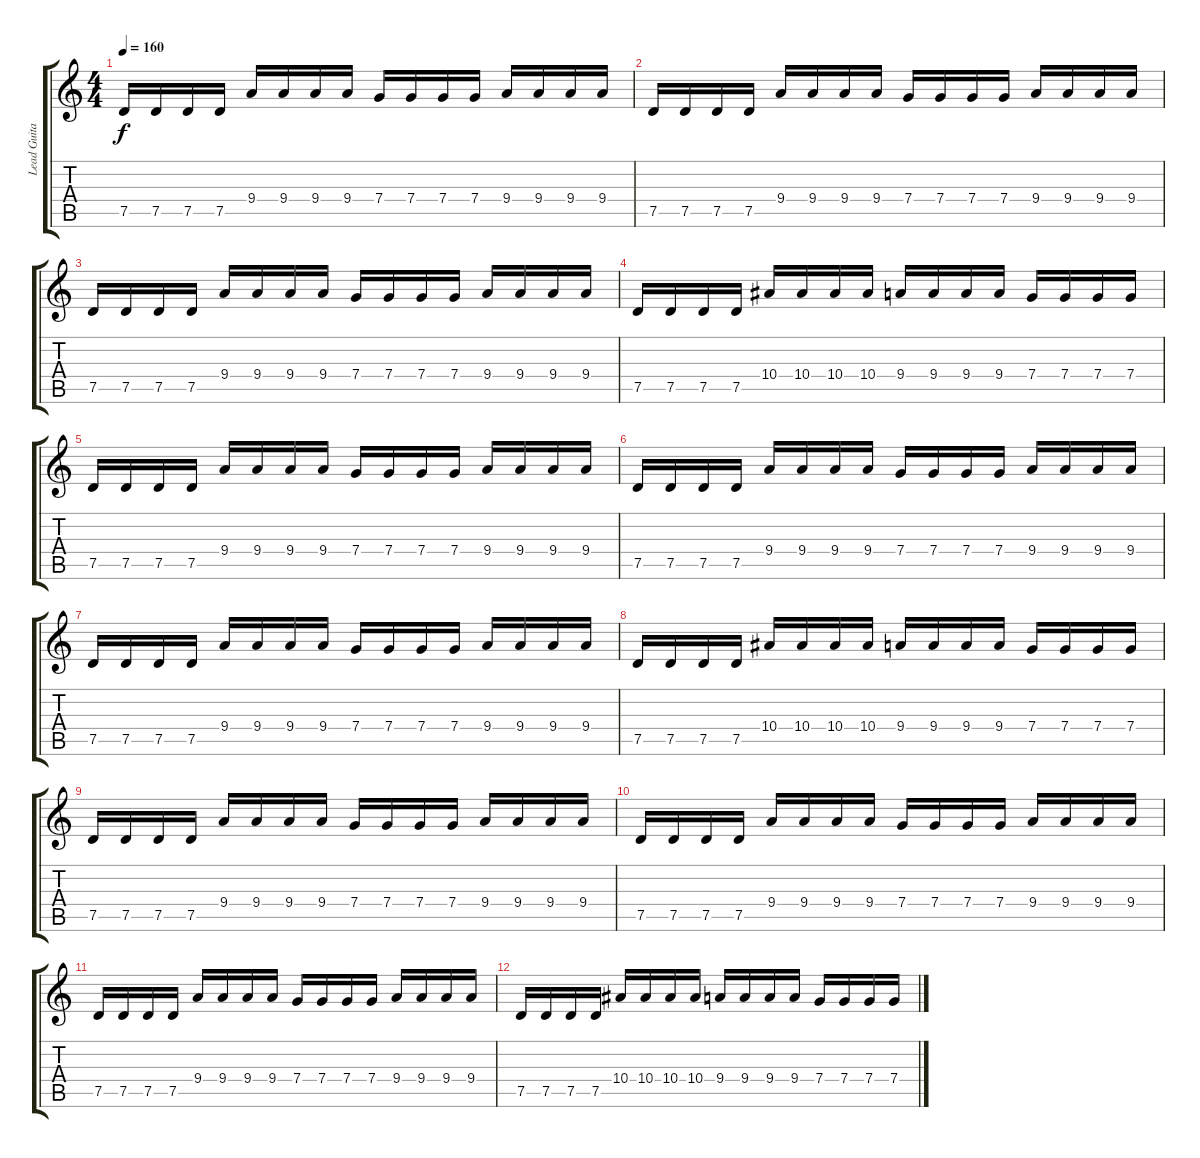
\track ("Lead Guitar" "Lead Guita") {instrument distortionguitar}
\staff {score tabs}
\tuning (D4 A3 F3 C3 G2 D2) {hide}
\ts (4 4)
\tempo 160
\clef g2
\ks c
7.5.16{dy f} 7.5.16 7.5.16 7.5.16 9.4.16 9.4.16 9.4.16 9.4.16 7.4.16 7.4.16 7.4.16 7.4.16 9.4.16 9.4.16 9.4.16 9.4.16 |
7.5.16 7.5.16 7.5.16 7.5.16 9.4.16 9.4.16 9.4.16 9.4.16 7.4.16 7.4.16 7.4.16 7.4.16 9.4.16 9.4.16 9.4.16 9.4.16 |
7.5.16 7.5.16 7.5.16 7.5.16 9.4.16 9.4.16 9.4.16 9.4.16 7.4.16 7.4.16 7.4.16 7.4.16 9.4.16 9.4.16 9.4.16 9.4.16 |
7.5.16 7.5.16 7.5.16 7.5.16 10.4.16 10.4.16 10.4.16 10.4.16 9.4.16 9.4.16 9.4.16 9.4.16 7.4.16 7.4.16 7.4.16 7.4.16 |
7.5.16 7.5.16 7.5.16 7.5.16 9.4.16 9.4.16 9.4.16 9.4.16 7.4.16 7.4.16 7.4.16 7.4.16 9.4.16 9.4.16 9.4.16 9.4.16 |
7.5.16 7.5.16 7.5.16 7.5.16 9.4.16 9.4.16 9.4.16 9.4.16 7.4.16 7.4.16 7.4.16 7.4.16 9.4.16 9.4.16 9.4.16 9.4.16 |
7.5.16 7.5.16 7.5.16 7.5.16 9.4.16 9.4.16 9.4.16 9.4.16 7.4.16 7.4.16 7.4.16 7.4.16 9.4.16 9.4.16 9.4.16 9.4.16 |
7.5.16 7.5.16 7.5.16 7.5.16 10.4.16 10.4.16 10.4.16 10.4.16 9.4.16 9.4.16 9.4.16 9.4.16 7.4.16 7.4.16 7.4.16 7.4.16 |
7.5.16 7.5.16 7.5.16 7.5.16 9.4.16 9.4.16 9.4.16 9.4.16 7.4.16 7.4.16 7.4.16 7.4.16 9.4.16 9.4.16 9.4.16 9.4.16 |
7.5.16 7.5.16 7.5.16 7.5.16 9.4.16 9.4.16 9.4.16 9.4.16 7.4.16 7.4.16 7.4.16 7.4.16 9.4.16 9.4.16 9.4.16 9.4.16 |
7.5.16 7.5.16 7.5.16 7.5.16 9.4.16 9.4.16 9.4.16 9.4.16 7.4.16 7.4.16 7.4.16 7.4.16 9.4.16 9.4.16 9.4.16 9.4.16 |
7.5.16 7.5.16 7.5.16 7.5.16 10.4.16 10.4.16 10.4.16 10.4.16 9.4.16 9.4.16 9.4.16 9.4.16 7.4.16 7.4.16 7.4.16 7.4.16
